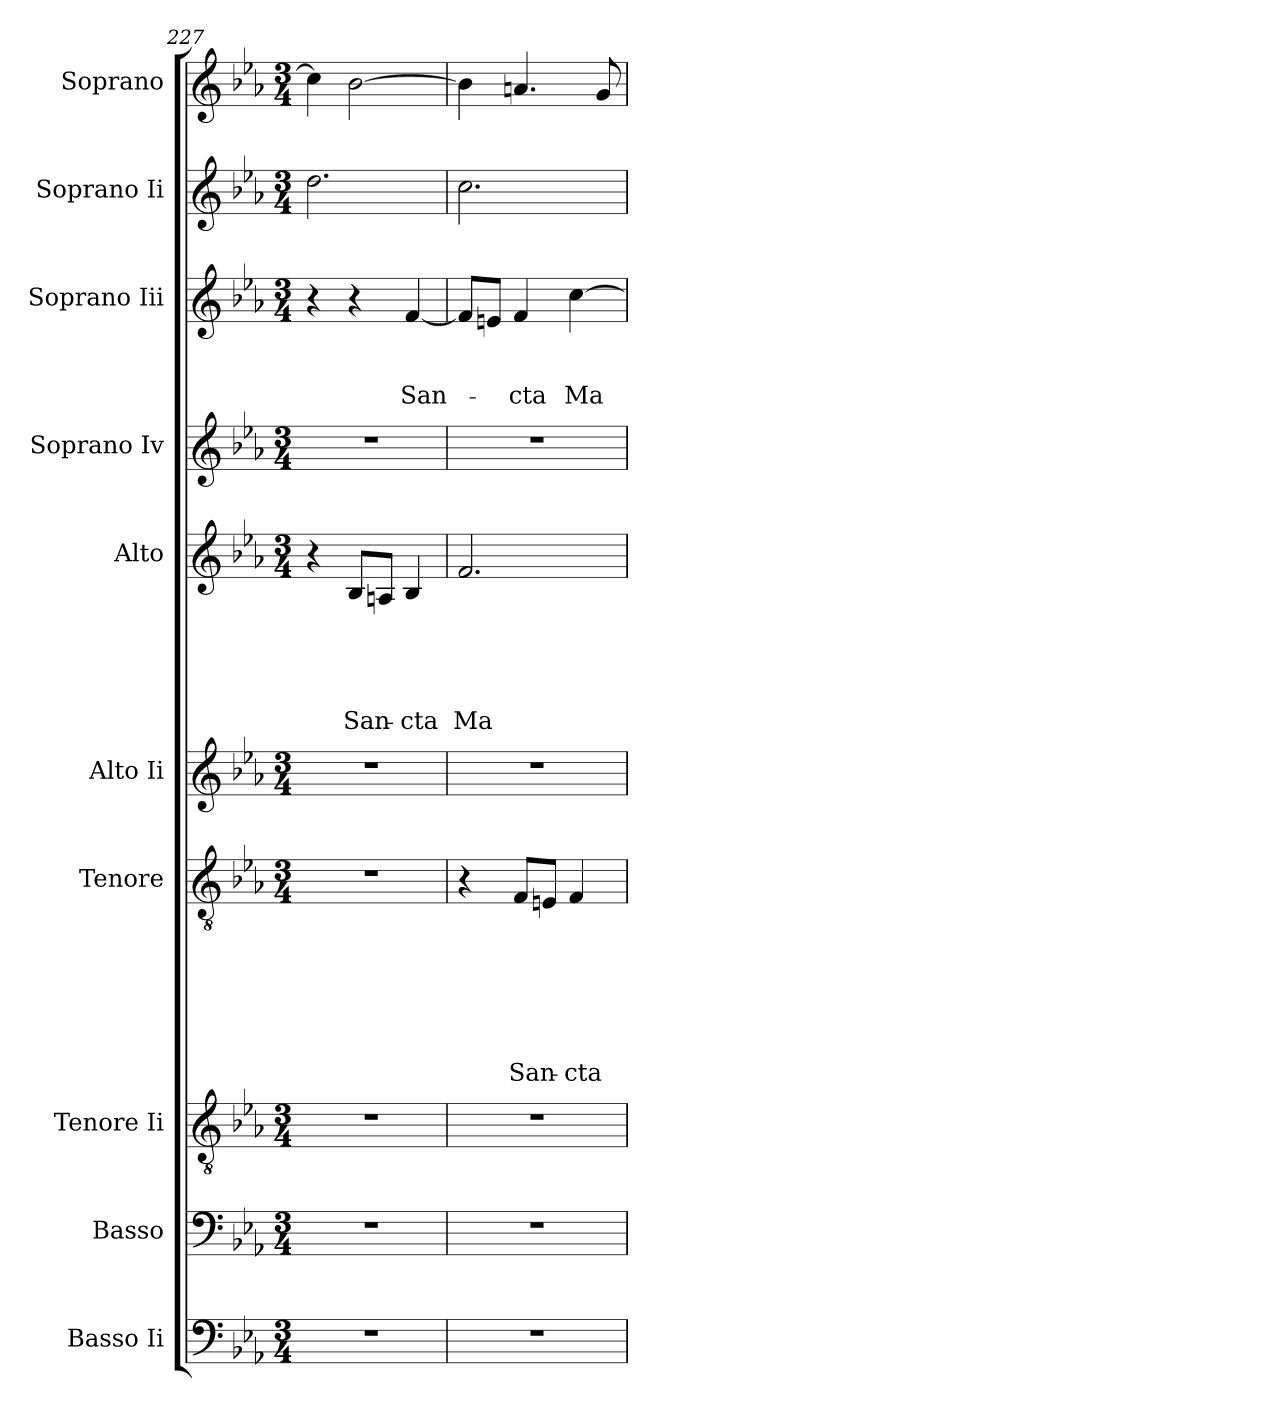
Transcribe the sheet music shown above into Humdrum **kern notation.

**kern	**kern	**kern	**kern	**text	**text	**text	**text	**text	**text	**text	**kern	**kern	**text	**text	**text	**text	**text	**kern	**kern	**text	**text	**text	**kern	**kern
*part10	*part9	*part8	*part7	*part7	*part7	*part7	*part7	*part7	*part7	*part7	*part6	*part5	*part5	*part5	*part5	*part5	*part5	*part4	*part3	*part3	*part3	*part3	*part2	*part1
*staff10	*staff9	*staff8	*staff7	*staff7	*staff7	*staff7	*staff7	*staff7	*staff7	*staff7	*staff6	*staff5	*staff5	*staff5	*staff5	*staff5	*staff5	*staff4	*staff3	*staff3	*staff3	*staff3	*staff2	*staff1
*I"Basso Ii	*I"Basso	*I"Tenore Ii	*I"Tenore	*	*	*	*	*	*	*	*I"Alto Ii	*I"Alto	*	*	*	*	*	*I"Soprano Iv	*I"Soprano Iii	*	*	*	*I"Soprano Ii	*I"Soprano
*clefF4	*clefF4	*clefGv2	*clefGv2	*	*	*	*	*	*	*	*clefG2	*clefG2	*	*	*	*	*	*clefG2	*clefG2	*	*	*	*clefG2	*clefG2
*k[b-e-a-]	*k[b-e-a-]	*k[b-e-a-]	*k[b-e-a-]	*	*	*	*	*	*	*	*k[b-e-a-]	*k[b-e-a-]	*	*	*	*	*	*k[b-e-a-]	*k[b-e-a-]	*	*	*	*k[b-e-a-]	*k[b-e-a-]
*E-:	*E-:	*E-:	*E-:	*	*	*	*	*	*	*	*E-:	*E-:	*	*	*	*	*	*E-:	*E-:	*	*	*	*E-:	*E-:
*M3/4	*M3/4	*M3/4	*M3/4	*	*	*	*	*	*	*	*M3/4	*M3/4	*	*	*	*	*	*M3/4	*M3/4	*	*	*	*M3/4	*M3/4
=227	=227	=227	=227	=227	=227	=227	=227	=227	=227	=227	=227	=227	=227	=227	=227	=227	=227	=227	=227	=227	=227	=227	=227	=227
!LO:N:vis=1	!LO:N:vis=1	!LO:N:vis=1	!LO:N:vis=1	!	!	!	!	!	!	!	!LO:N:vis=1	!	!	!	!	!	!	!LO:N:vis=1	!	!	!	!	!	!
2.r	2.r	2.r	2.r	.	.	.	.	.	.	.	2.r	4r	.	.	.	.	.	2.r	4r	.	.	.	2.dd\	4cc\]
!	!	!	!	!	!	!	!	!	!	!	!	!	!	!	!	!	!LO:LY:b	!	!	!	!	!	!	!
.	.	.	.	.	.	.	.	.	.	.	.	8B-/L	.	.	.	.	San-	.	4r	.	.	.	.	[>2b-\
.	.	.	.	.	.	.	.	.	.	.	.	8An/J	.	.	.	.	.	.	.	.	.	.	.	.
!	!	!	!	!	!	!	!	!	!	!	!	!	!	!	!	!	!LO:LY:b	!	!	!	!	!LO:LY:b	!	!
.	.	.	.	.	.	.	.	.	.	.	.	4B-/	.	.	.	.	-cta	.	[<4f/	.	.	San-	.	.
=228	=228	=228	=228	=228	=228	=228	=228	=228	=228	=228	=228	=228	=228	=228	=228	=228	=228	=228	=228	=228	=228	=228	=228	=228
!LO:N:vis=1	!LO:N:vis=1	!LO:N:vis=1	!	!	!	!	!	!	!	!	!LO:N:vis=1	!	!	!	!	!	!LO:LY:b	!LO:N:vis=1	!	!	!	!	!	!
2.r	2.r	2.r	4r	.	.	.	.	.	.	.	2.r	2.f/	.	.	.	.	Ma-	2.r	8f/L]	.	.	.	2.cc\	4b-\]
.	.	.	.	.	.	.	.	.	.	.	.	.	.	.	.	.	.	.	8en/J	.	.	.	.	.
!	!	!	!	!	!	!	!	!	!	!LO:LY:b	!	!	!	!	!	!	!	!	!	!	!	!LO:LY:b	!	!
.	.	.	8F/L	.	.	.	.	.	.	San-	.	.	.	.	.	.	.	.	4f/	.	.	-cta	.	4.an/
.	.	.	8En/J	.	.	.	.	.	.	.	.	.	.	.	.	.	.	.	.	.	.	.	.	.
!	!	!	!	!	!	!	!	!	!	!LO:LY:b	!	!	!	!	!	!	!	!	!	!	!	!LO:LY:b	!	!
.	.	.	4F/	.	.	.	.	.	.	-cta	.	.	.	.	.	.	.	.	[>4cc\	.	.	Ma-	.	.
.	.	.	.	.	.	.	.	.	.	.	.	.	.	.	.	.	.	.	.	.	.	.	.	8g/
=	=	=	=	=	=	=	=	=	=	=	=	=	=	=	=	=	=	=	=	=	=	=	=	=
*-	*-	*-	*-	*-	*-	*-	*-	*-	*-	*-	*-	*-	*-	*-	*-	*-	*-	*-	*-	*-	*-	*-	*-	*-
